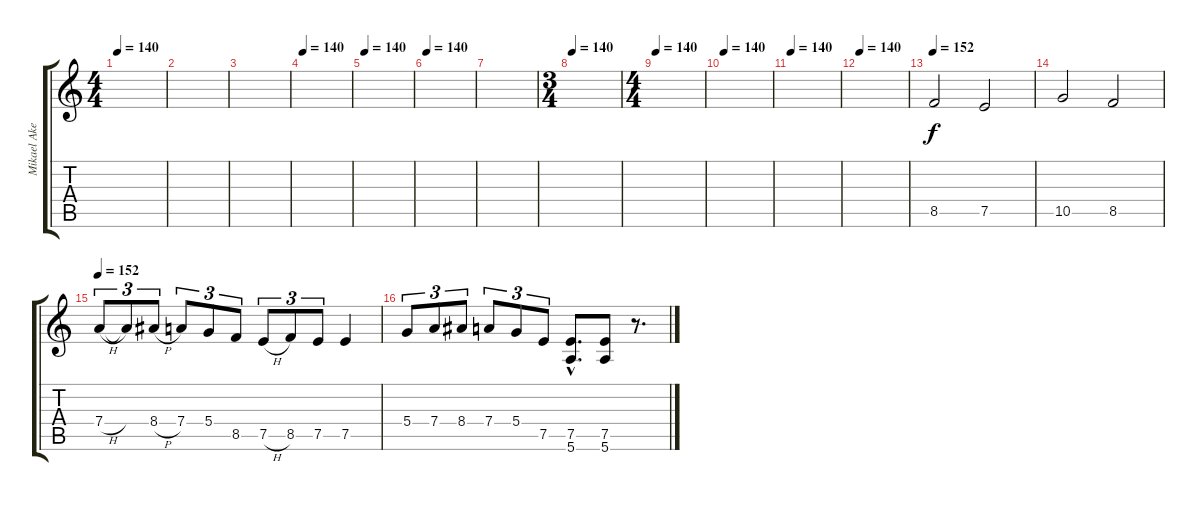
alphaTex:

\track ("Mikael Akerfeldt" "Mikael Ake") {instrument distortionguitar}
\staff {score tabs}
\tuning (E4 B3 G3 D3 A2 E2) {hide}
\ts (4 4)
\tempo 140
\clef g2
\ks c
|
|
|
\tempo 140
|
\tempo 140
|
\tempo 140
|
|
\ts (3 4)
\tempo 140
|
\ts (4 4)
\tempo 140
|
\tempo 140
|
\tempo 140
|
\tempo 140
|
\tempo 152
8.5.2{volume 16 instrument distortionguitar} 7.5.2 |
10.5.2 8.5.2 |
\tempo 152
7.4{h}.8{tu (3 2)} 7.4{t}.8{tu (3 2)} 8.4{h}.8{tu (3 2)} 7.4.8{tu (3 2)} 5.4.8{tu (3 2)} 8.5.8{tu (3 2)} 7.5{h}.8{tu (3 2)} 8.5.8{tu (3 2)} 7.5.8{tu (3 2)} 7.5.4 |
5.4.8{tu (3 2)} 7.4.8{tu (3 2)} 8.4.8{tu (3 2)} 7.4.8{tu (3 2)} 5.4.8{tu (3 2)} 7.5.8{tu (3 2)} (7.5{hac} 5.6{hac}).8{d} (7.5 5.6).8 r.8{d}
